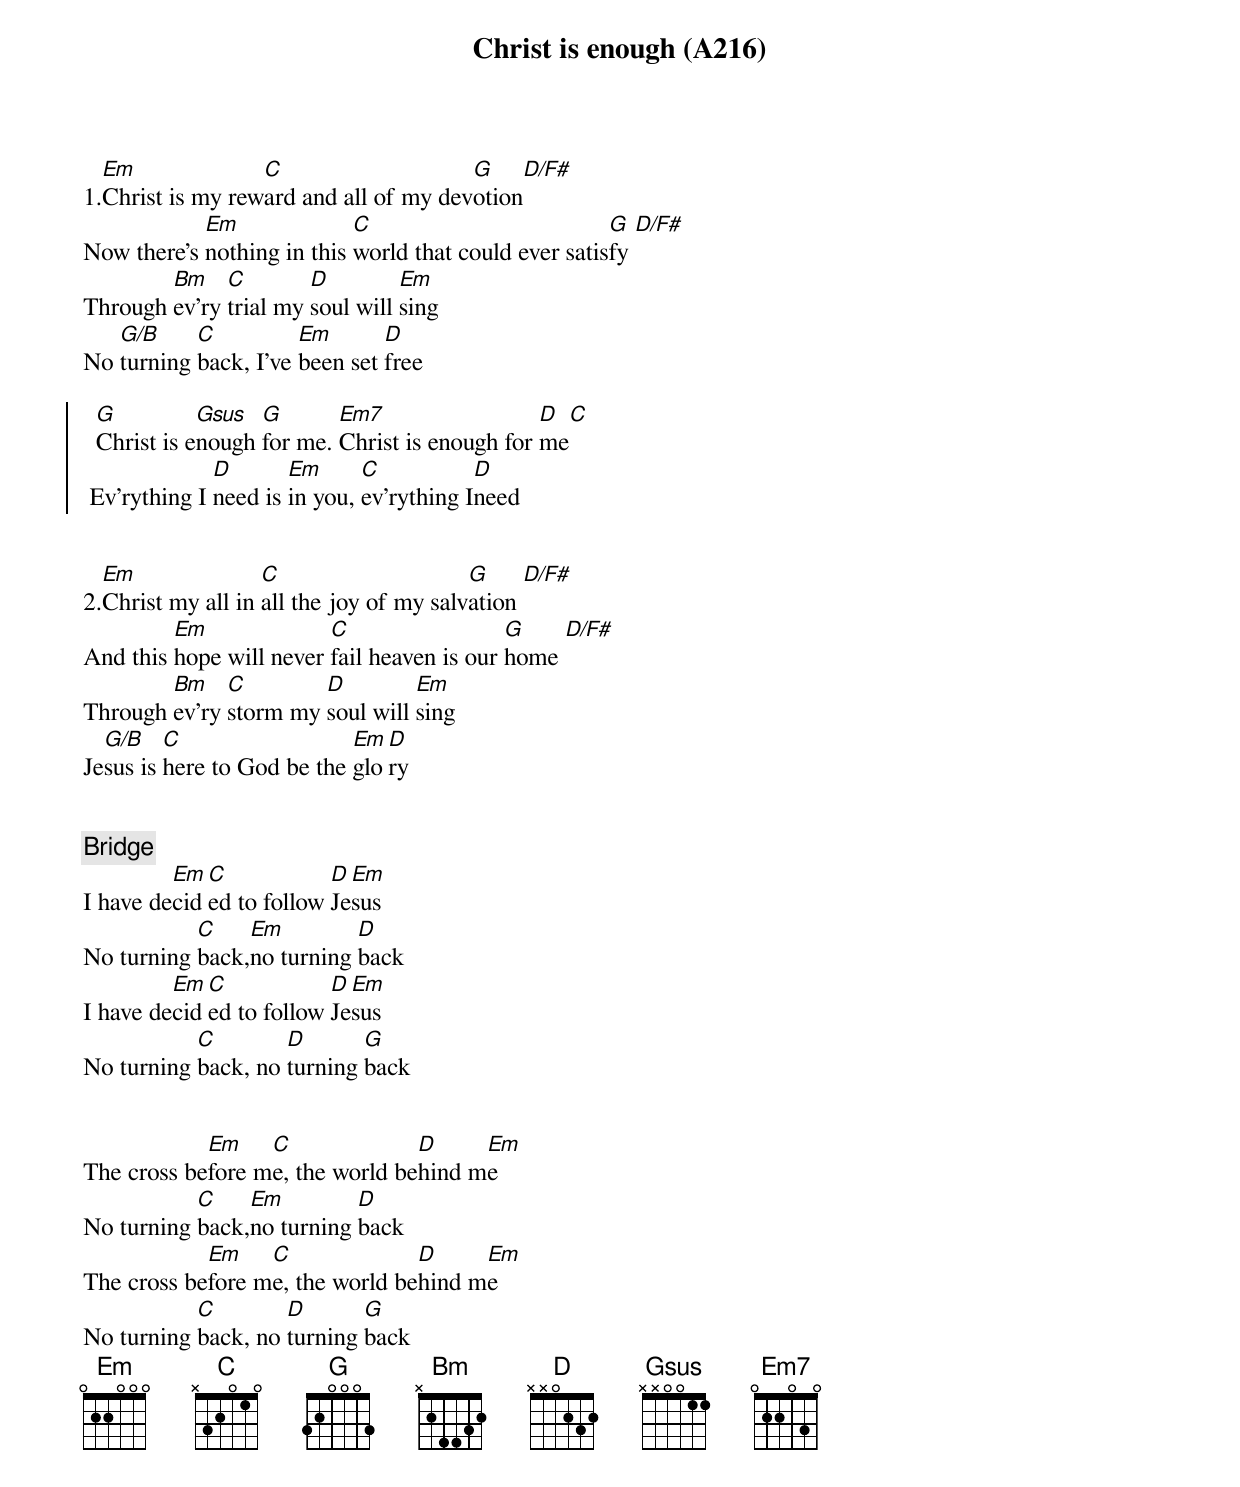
{title: Christ is enough (A216)}
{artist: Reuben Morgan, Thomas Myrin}


1.[Em]Christ is my rew[C]ard and all of my dev[G]otion[D/F#]
Now there's [Em]nothing in this [C]world that could ever satis[G]fy [D/F#]
Through [Bm]ev'ry [C]trial my [D]soul will [Em]sing
No [G/B]turning [C]back, I've [Em]been set [D]free

{soc}
  [G]Christ is e[Gsus]nough [G]for me. [Em7]Christ is enough for [D]me[C]
 Ev'rything I [D]need is [Em]in you, [C]ev'rything I[D]need
 {eoc}


2.[Em]Christ my all in [C]all the joy of my salv[G]ation [D/F#]
And this [Em]hope will never [C]fail heaven is our [G]home [D/F#]
Through [Bm]ev'ry [C]storm my [D]soul will [Em]sing
Je[G/B]sus is [C]here to God be the [Em]glo[D]ry


{comment: Bridge}
I have de[Em]cid[C]ed to follow [D]Je[Em]sus
No turning [C]back,[Em]no turning [D]back
I have de[Em]cid[C]ed to follow [D]Je[Em]sus
No turning [C]back, no [D]turning [G]back


The cross be[Em]fore m[C]e, the world be[D]hind m[Em]e
No turning [C]back,[Em]no turning [D]back
The cross be[Em]fore m[C]e, the world be[D]hind m[Em]e
No turning [C]back, no [D]turning [G]back
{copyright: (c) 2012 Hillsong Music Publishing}
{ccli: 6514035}
